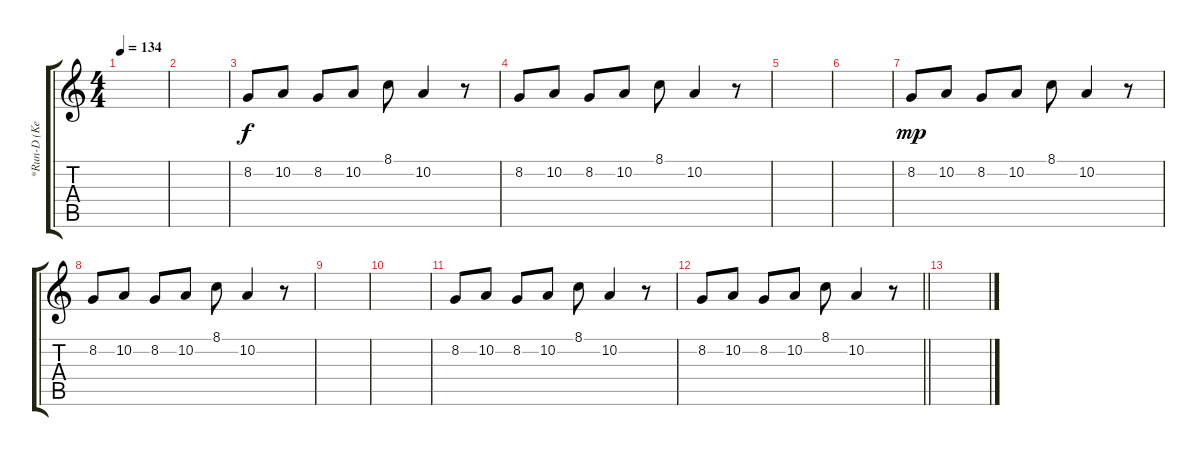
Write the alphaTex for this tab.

\track ("*Run-D (Keyboard 1)" "*Run-D (Ke") {instrument lead2sawtooth}
\staff {score tabs}
\tuning (E4 B3 G3 D3 A2 E2) {hide}
\ts (4 4)
\tempo 134
\clef g2
\ks c
|
|
8.2.8 10.2.8 8.2.8 10.2.8 8.1.8 10.2.4 r.8 |
8.2.8 10.2.8 8.2.8 10.2.8 8.1.8 10.2.4 r.8 |
|
|
8.2.8{dy mp} 10.2.8 8.2.8 10.2.8 8.1.8 10.2.4 r.8 |
8.2.8 10.2.8 8.2.8 10.2.8 8.1.8 10.2.4 r.8 |
|
|
8.2.8 10.2.8 8.2.8 10.2.8 8.1.8 10.2.4 r.8 |
\barLineRight lightlight
8.2.8 10.2.8 8.2.8 10.2.8 8.1.8 10.2.4 r.8 |
\section ("" "")
